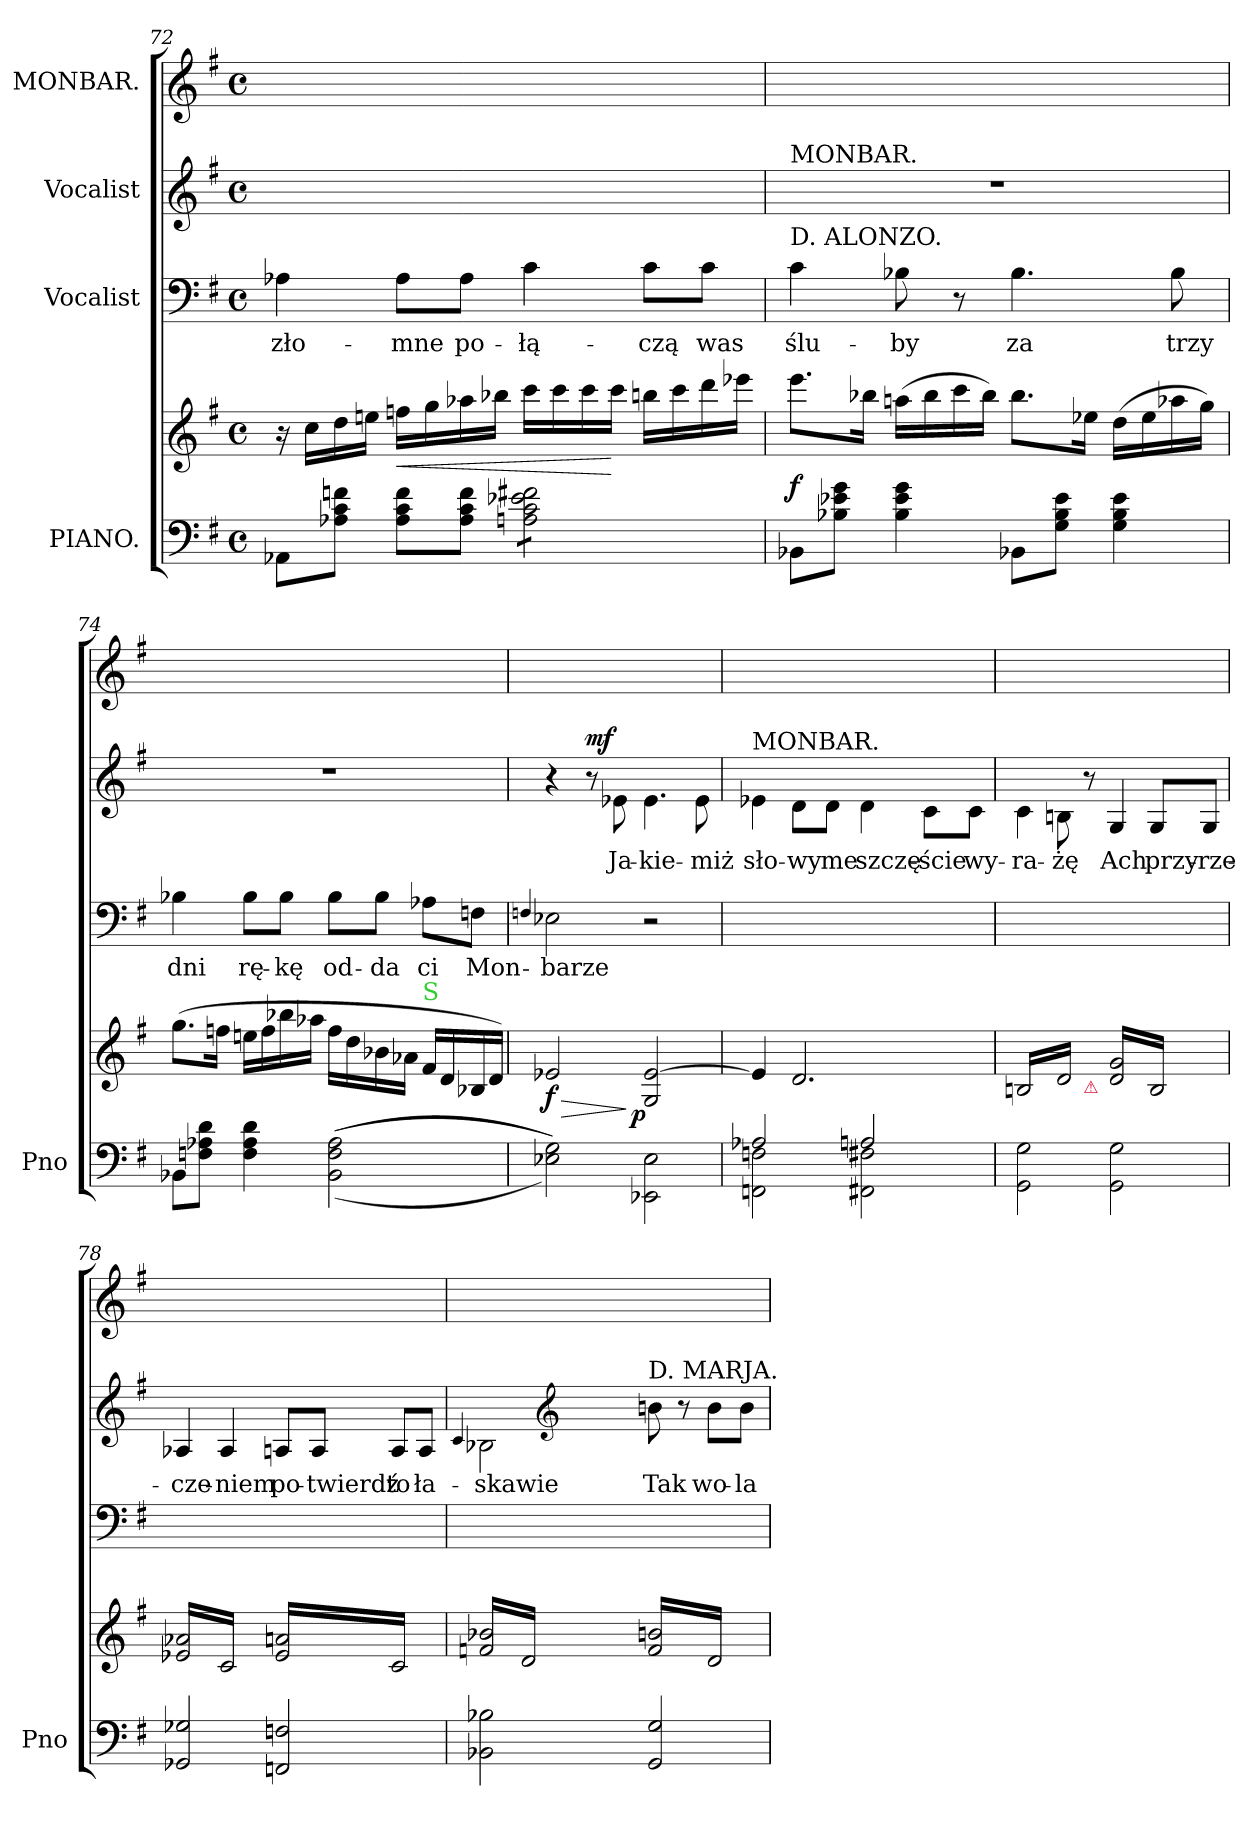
**kern	**kern	**dynam	**kern	**text	**kern	**text	**dynam	**kern
*part4	*part4	*part4	*part3	*part3	*part2	*part2	*part2	*part1
*staff5	*staff4	*staff4/5	*staff3	*staff3	*staff2	*staff2	*staff2	*staff1
*I"PIANO.	*	*	*I"Vocalist	*	*I"Vocalist	*	*	*I"MONBAR.
*I'Pno	*	*	*	*	*	*	*	*
*clefF4	*clefG2	*	*clefF4	*	*clefG2	*	*	*clefG2
*	*	*	*	*	*	*	*	*ITrd8c12
*k[f#]	*k[f#]	*	*k[f#]	*	*k[f#]	*	*	*k[f#]
*M4/4	*M4/4	*	*M4/4	*	*M4/4	*	*	*M4/4
*met(c)	*met(c)	*	*met(c)	*	*met(c)	*	*	*met(c)
=72	=72	=72	=72	=72	=72	=72	=72	=72
8AA-X\L	16r	.	4A-X\	-zło-	1ryy	.	.	1ryy
.	16cc\LL	.	.	.	.	.	.	.
8A-X\ 8c\ 8fn\J	16dd\	.	.	.	.	.	.	.
.	16een\JJ	.	.	.	.	.	.	.
8A-\ 8c\ 8f\L	16ffn\LL	<	8A-\L	-mne	.	.	.	.
.	16gg\	.	.	.	.	.	.	.
8A-\ 8c\ 8f\J	16aa-X\	.	8A-\J	po-	.	.	.	.
.	16bb-X\JJ	.	.	.	.	.	.	.
*tremolo	*	*	*	*	*	*	*	*
8An\ 8c\ 8e-X\ 8f#X\L	16ccc\LL	.	4c\	-łą-	.	.	.	.
.	16ccc\	.	.	.	.	.	.	.
8An\ 8c\ 8e-X\ 8f#X\	16ccc\	.	.	.	.	.	.	.
.	16ccc\JJ	[	.	.	.	.	.	.
8An\ 8c\ 8e-X\ 8f#X\	16bbn\LL	.	8c\L	-czą	.	.	.	.
.	16ccc\	.	.	.	.	.	.	.
8An\ 8c\ 8e-X\ 8f#X\J	16ddd\	.	8c\J	was	.	.	.	.
*Xtremolo	*	*	*	*	*	*	*	*
.	16eee-X\JJ	.	.	.	.	.	.	.
=73	=73	=73	=73	=73	=73	=73	=73	=73
!	!	!	!	!	!LO:TX:a:t=MONBAR.	!	!	!
!	!	!	!LO:TX:a:t=D. ALONZO.	!	!	!	!	!
8BB-X\L	8.eee\L	f	4c\	ślu-	1r	.	.	1ryy
8B-X\ 8e-X\ 8g\J	.	.	.	.	.	.	.	.
.	16bb-X\Jk	.	.	.	.	.	.	.
4B-\ 4e-\ 4g\	(16aan\LL	.	8B-X\	-by	.	.	.	.
.	16bb-\	.	.	.	.	.	.	.
.	16ccc\	.	8r	.	.	.	.	.
.	16bb-\JJ)	.	.	.	.	.	.	.
8BB-X\L	8.bb-\L	.	4.B-\	za	.	.	.	.
8G\ 8B-\ 8e-\J	.	.	.	.	.	.	.	.
.	16ee-X\Jk	.	.	.	.	.	.	.
4G\ 4B-\ 4e-\	(16dd\LL	.	.	.	.	.	.	.
.	16ee-\	.	.	.	.	.	.	.
.	16aa-X\	.	8B-\	trzy	.	.	.	.
.	16gg\JJ)	.	.	.	.	.	.	.
=74	=74	=74	=74	=74	=74	=74	=74	=74
8BB-X\L	(8.gg\L	.	4B-X\	dni	1r	.	.	1ryy
8Fn\ 8A-X\ 8d\J	.	.	.	.	.	.	.	.
.	16ffn\Jk	.	.	.	.	.	.	.
4F\ 4A-\ 4d\	16een\LL	.	8B-\L	rę-	.	.	.	.
.	16ff\	.	.	.	.	.	.	.
.	16bb-X\	.	8B-\J	-kę	.	.	.	.
.	16aa-X\JJ	.	.	.	.	.	.	.
(<(>(>2BB-\ 2F\ 2A-\	16ff\LL	.	8B-\L	od-	.	.	.	.
.	16dd\	.	.	.	.	.	.	.
.	16b-X\	.	8B-\J	-da	.	.	.	.
.	16a-X\JJ	.	.	.	.	.	.	.
!	!LO:TX:a:color=limegreen:t=S	!	!	!	!	!	!	!
.	16f#/LL	.	8A-X\L	ci	.	.	.	.
.	16d/	.	.	.	.	.	.	.
.	16B-X/	.	8Fn\J	Mon-	.	.	.	.
.	16d/JJ)	.	.	.	.	.	.	.
=75	=75	=75	=75	=75	=75	=75	=75	=75
.	.	.	4qqFn/	.	.	.	.	.
2E-X\ 2G\)))	2e-X/	> f	2E-X\	-barze	4r	.	.	1ryy
!	!	!	!	!	!	!	!LO:DY:a	!
.	.	.	.	.	8r	.	mf	.
.	.	.	.	.	8e-X\	Ja-	.	.
!	!	!LO:DY:n=2:rj	!	!	!	!	!	!
2EE-X\ 2E-\	2G/ [2e-/	] p	2r	.	4.e-\	-kie-	.	.
.	.	.	.	.	8e-\	-miż	.	.
=76	=76	=76	=76	=76	=76	=76	=76	=76
*^	*	*	*	*	*	*	*	*
!	!	!	!	!	!	!LO:TX:a:t=MONBAR.	!	!	!
2A-X/	2FFn\ 2Fn\	4e-/]	.	1ryy	.	4e-X\	sło-	.	1ryy
.	.	2.d/	.	.	.	8d\L	-wy	.	.
.	.	.	.	.	.	8d\J	me	.	.
2An/	2FF#X\ 2F#X\	.	.	.	.	4d\	szczę-	.	.
.	.	.	.	.	.	8c\L	-ście	.	.
.	.	.	.	.	.	8c\J	wy-	.	.
*v	*v	*	*	*	*	*	*	*	*
=77	=77	=77	=77	=77	=77	=77	=77	=77
!	!LO:TX:a:color=crimson:t=⚠	!	!	!	!	!	!	!
*	*^	*	*	*	*	*	*	*
*	*tremolo	*	*	*	*	*	*	*	*
2GG\ 2G\	(16Bn/LL	4.ryy	.	1ryy	.	4c\	-ra-	.	1ryy
.	16d/)	.	.	.	.	.	.	.	.
.	16Bn/	.	.	.	.	.	.	.	.
.	16d/)	.	.	.	.	.	.	.	.
.	16Bn/	.	.	.	.	8Bn\	-żę	.	.
.	16d/)	.	.	.	.	.	.	.	.
!	!	!LO:TX:b:Bi:color=crimson:t=⚠	!	!	!	!	!	!	!
.	16Bn/	2ryy	.	.	.	8r	.	.	.
.	16d/)JJ	.	.	.	.	.	.	.	.
2GG\ 2G\	(16d/ 16g/LL	.	.	.	.	4G/	Ach	.	.
.	16B/)	.	.	.	.	.	.	.	.
.	16d/ 16g/	.	.	.	.	.	.	.	.
.	16B/)	.	.	.	.	.	.	.	.
.	16d/ 16g/	.	.	.	.	8G/L	przy-	.	.
.	16B/)	.	.	.	.	.	.	.	.
.	16d/ 16g/	8ryy	.	.	.	8G/J	-rze-	.	.
.	16B/)JJ	.	.	.	.	.	.	.	.
*	*v	*v	*	*	*	*	*	*	*
=78	=78	=78	=78	=78	=78	=78	=78	=78
2GG-X/ 2G-X/	16e-X/ 16a-X/LL	.	1ryy	.	4A-X/	-cze-	.	1ryy
.	16c/	.	.	.	.	.	.	.
.	16e-X/ 16a-X/	.	.	.	.	.	.	.
.	16c/	.	.	.	.	.	.	.
.	16e-X/ 16a-X/	.	.	.	4A-/	-niem	.	.
.	16c/	.	.	.	.	.	.	.
.	16e-X/ 16a-X/	.	.	.	.	.	.	.
.	16c/JJ	.	.	.	.	.	.	.
2FFn/ 2Fn/	16e-/ 16an/LL	.	.	.	8An/L	po-	.	.
.	16c/	.	.	.	.	.	.	.
.	16e-/ 16an/	.	.	.	8A/J	-twierdź	.	.
.	16c/	.	.	.	.	.	.	.
.	16e-/ 16an/	.	.	.	8A/L	to	.	.
.	16c/	.	.	.	.	.	.	.
.	16e-/ 16an/	.	.	.	8A/J	ła-	.	.
.	16c/JJ	.	.	.	.	.	.	.
=79	=79	=79	=79	=79	=79	=79	=79	=79
.	.	.	.	.	4qqc/	.	.	.
2BB-X\ 2B-X\	16fn/ 16b-X/LL	.	1ryy	.	2B-X\	-skawie	.	1ryy
.	16d/	.	.	.	.	.	.	.
.	16fn/ 16b-X/	.	.	.	.	.	.	.
.	16d/	.	.	.	.	.	.	.
.	16fn/ 16b-X/	.	.	.	.	.	.	.
.	16d/	.	.	.	.	.	.	.
.	16fn/ 16b-X/	.	.	.	.	.	.	.
.	16d/JJ	.	.	.	.	.	.	.
*	*	*	*	*	*clefG2	*	*	*
2ryy	2ryy	.	.	.	2ryy	.	.	.
.	.	.	.	.	.	.	.	.
.	.	.	.	.	.	.	.	.
.	.	.	.	.	.	.	.	.
=-	=-	=-	=-	=-	=-	=-	=-	=-
!	!	!	!	!	!LO:TX:a:t=D. MARJA.	!	!	!
2GG/ 2G/	16f/ 16bn/LL	.	2ryy	.	8bn\	Tak	.	2ryy
.	16d/	.	.	.	.	.	.	.
.	16f/ 16bn/	.	.	.	8r	.	.	.
.	16d/	.	.	.	.	.	.	.
.	16f/ 16bn/	.	.	.	8b\L	wo-	.	.
.	16d/	.	.	.	.	.	.	.
.	16f/ 16bn/	.	.	.	8b\J	-la	.	.
.	16d/JJ	.	.	.	.	.	.	.
*	*Xtremolo	*	*	*	*	*	*	*
.	.	.	.	.	.	.	.	.
.	.	.	.	.	.	.	.	.
.	.	.	.	.	.	.	.	.
.	.	.	.	.	.	.	.	.
=	=	=	=	=	=	=	=	=
*-	*-	*-	*-	*-	*-	*-	*-	*-
